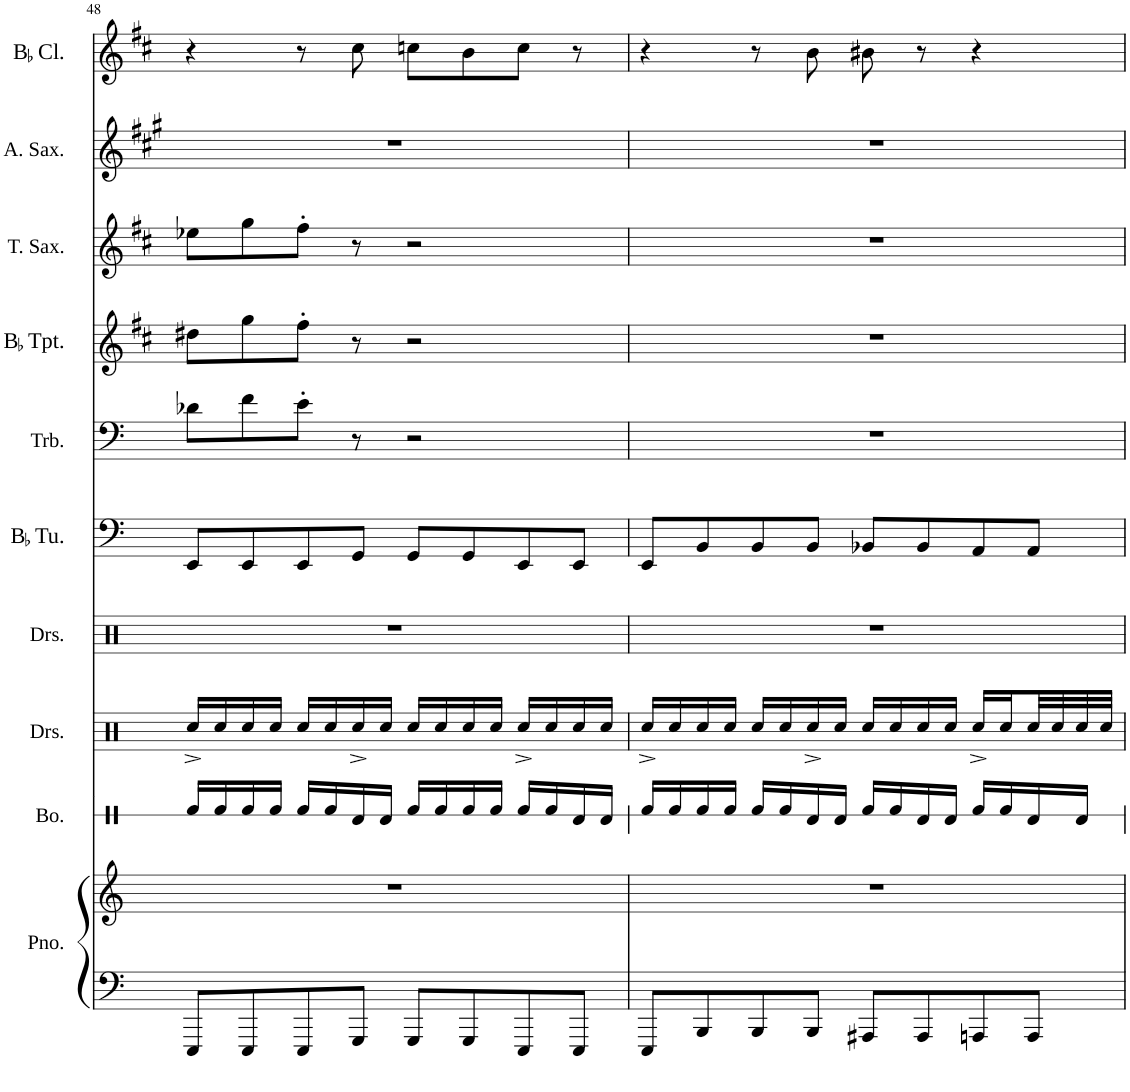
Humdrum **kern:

**kern	**kern	**kern	**kern	**kern	**kern	**kern	**kern	**kern	**kern	**kern
*part10	*part10	*part9	*part8	*part7	*part6	*part5	*part4	*part3	*part2	*part1
*staff11	*staff10	*staff9	*staff8	*staff7	*staff6	*staff5	*staff4	*staff3	*staff2	*staff1
*I"Piano	*	*I"Bongos	*I"Drumset	*I"Drumset	*I"BaccidentalFlat Tuba	*I"Trombone	*I"BaccidentalFlat Trumpet	*I"Tenor Saxophone	*I"Alto Saxophone	*I"BaccidentalFlat Clarinet
*I'Pno.	*	*I'Bo.	*I'Drs.	*I'Drs.	*I'BaccidentalFlat Tu.	*I'Trb.	*I'BaccidentalFlat Tpt.	*I'T. Sax.	*I'A. Sax.	*I'BaccidentalFlat Cl.
!!LO:PB:g=z
*clefF4	*clefG2	*clefX	*clefX	*clefX	*clefF4	*clefF4	*clefG2	*clefG2	*clefG2	*clefG2
*	*	*	*	*	*Trd4c7	*	*Trd1c2	*Trd8c14	*Trd5c9	*Trd1c2
*k[]	*k[]	*k[]	*k[]	*k[]	*k[]	*k[]	*k[f#c#]	*k[f#c#]	*k[f#c#g#]	*k[f#c#]
*M4/4	*M4/4	*M4/4	*M4/4	*M4/4	*M4/4	*M4/4	*M4/4	*M4/4	*M4/4	*M4/4
=48	=48	=48	=48	=48	=48	=48	=48	=48	=48	=48
8EEE/L	1r	16Rf/LL	16Rcc^/LL	1r	8EE/L	8d-X\L	8dd#X\L	8ee-X\L	1r	4r
.	.	16Rf/	16Rcc/	.	.	.	.	.	.	.
8EEE/	.	16Rf/	16Rcc/	.	8EE/	8f\	8gg\	8gg\	.	.
.	.	16Rf/JJ	16Rcc/JJ	.	.	.	.	.	.	.
8EEE/	.	16Rf/LL	16Rcc/LL	.	8EE/	8e'\J	8ff#'\J	8ff#'\J	.	8r
.	.	16Rf/	16Rcc/	.	.	.	.	.	.	.
8GGG/J	.	16Rd/	16Rcc^/	.	8GG/J	8r	8r	8r	.	8cc#\
.	.	16Rd/JJ	16Rcc/JJ	.	.	.	.	.	.	.
8GGG/L	.	16Rf/LL	16Rcc/LL	.	8GG/L	2r	2r	2r	.	8ccn\L
.	.	16Rf/	16Rcc/	.	.	.	.	.	.	.
8GGG/	.	16Rf/	16Rcc/	.	8GG/	.	.	.	.	8b\
.	.	16Rf/JJ	16Rcc/JJ	.	.	.	.	.	.	.
8EEE/	.	16Rf/LL	16Rcc^/LL	.	8EE/	.	.	.	.	8cc\J
.	.	16Rf/	16Rcc/	.	.	.	.	.	.	.
8EEE/J	.	16Rd/	16Rcc/	.	8EE/J	.	.	.	.	8r
.	.	16Rd/JJ	16Rcc/JJ	.	.	.	.	.	.	.
=49	=49	=49	=49	=49	=49	=49	=49	=49	=49	=49
8EEE/L	1r	16Rf/LL	16Rcc^/LL	1r	8EE/L	1r	1r	1r	1r	4r
.	.	16Rf/	16Rcc/	.	.	.	.	.	.	.
8BBB/	.	16Rf/	16Rcc/	.	8BB/	.	.	.	.	.
.	.	16Rf/JJ	16Rcc/JJ	.	.	.	.	.	.	.
8BBB/	.	16Rf/LL	16Rcc/LL	.	8BB/	.	.	.	.	8r
.	.	16Rf/	16Rcc/	.	.	.	.	.	.	.
8BBB/J	.	16Rd/	16Rcc^/	.	8BB/J	.	.	.	.	8b\
.	.	16Rd/JJ	16Rcc/JJ	.	.	.	.	.	.	.
8AAA#X/L	.	16Rf/LL	16Rcc/LL	.	8BB-X/L	.	.	.	.	8b#X\
.	.	16Rf/	16Rcc/	.	.	.	.	.	.	.
8AAA#/	.	16Rd/	16Rcc/	.	8BB-/	.	.	.	.	8r
.	.	16Rd/JJ	16Rcc/JJ	.	.	.	.	.	.	.
8AAAn/	.	16Rf/LL	16Rcc^/LL	.	8AA/	.	.	.	.	4r
.	.	16Rf/	16Rcc/	.	.	.	.	.	.	.
8AAA/J	.	16Rd/	32Rcc/L	.	8AA/J	.	.	.	.	.
.	.	.	32Rcc/	.	.	.	.	.	.	.
.	.	16Rd/JJ	32Rcc/	.	.	.	.	.	.	.
.	.	.	32Rcc/JJJ	.	.	.	.	.	.	.
=	=	=	=	=	=	=	=	=	=	=
*-	*-	*-	*-	*-	*-	*-	*-	*-	*-	*-
